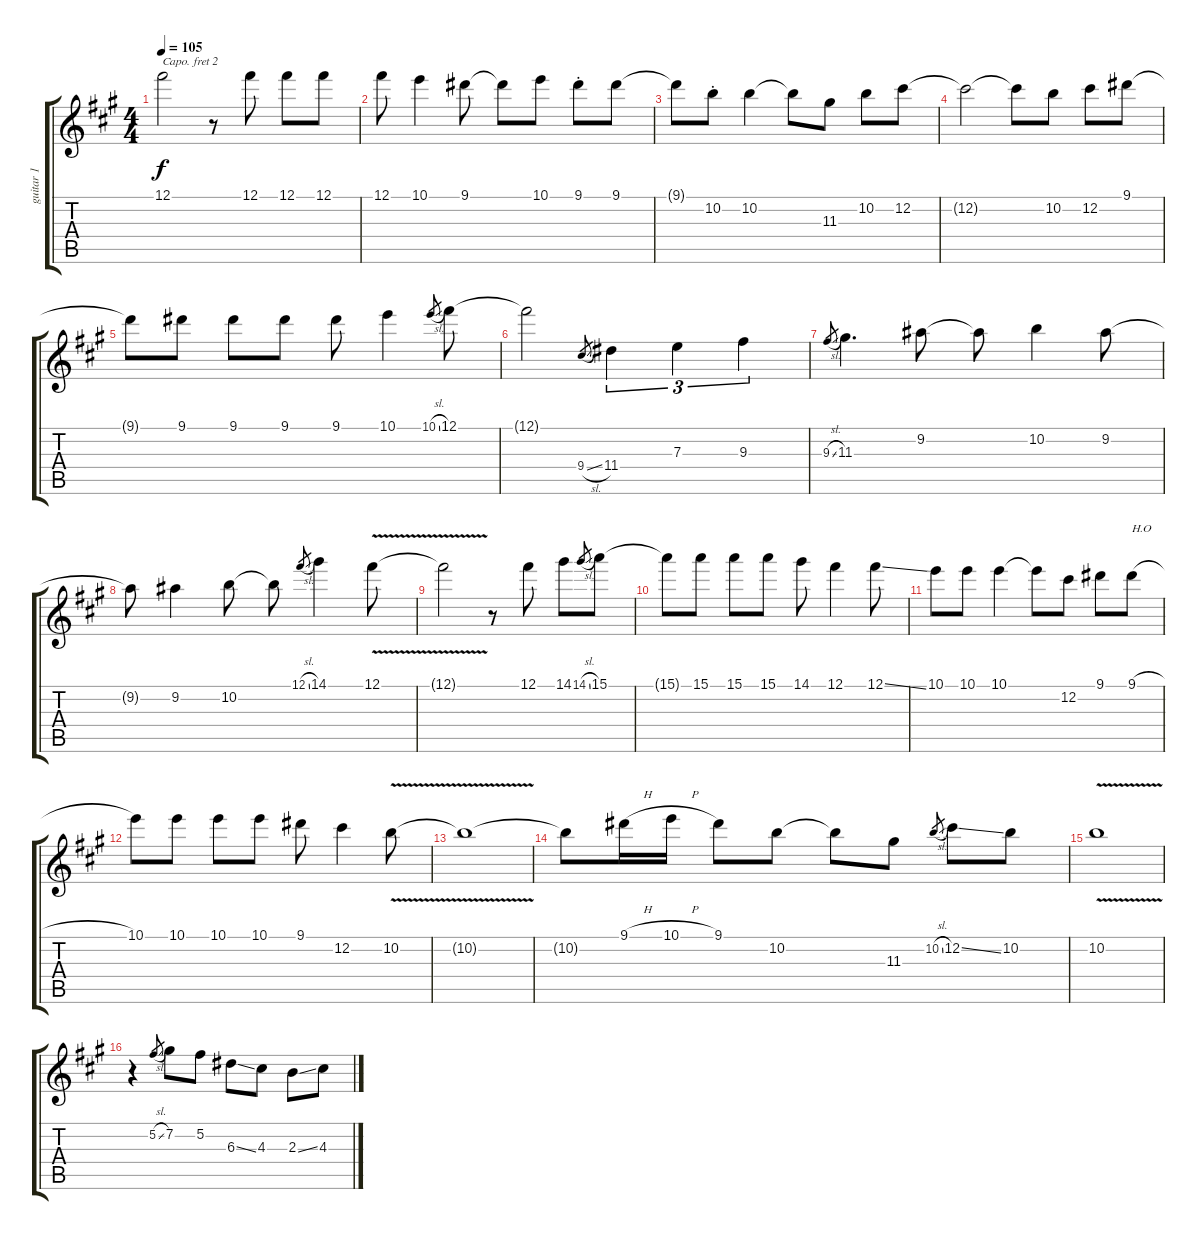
\track ("guitar 1" "guitar 1") {instrument acousticguitarsteel}
\staff {score tabs}
\capo 2
\tuning (E4 B3 G3 D3 A2 E2) {hide}
\ts (4 4)
\tempo 105
\clef g2
\ks a
12.1{t}.2{dy f} r.8 12.1.8 12.1.8 12.1.8 |
12.1.8 10.1.4 9.1.8 9.1{t}.8 10.1.8 9.1{st}.8 9.1.8 |
9.1{t}.8 10.2{st}.8 10.2.4 10.2{t}.8 11.3.8 10.2.8 12.2.8 |
12.2{t}.2 12.2{t}.8 10.2.8 12.2.8 9.1.8 |
9.1{t}.8 9.1.8 9.1.8 9.1.8 9.1.8 10.1.4 10.1{sl}.8{gr} 12.1.8 |
12.1{t}.2 9.4{sl}.8{gr} 11.4.4{tu (3 2)} 7.3.4{tu (3 2)} 9.3.4{tu (3 2)} |
9.3{sl}.8{gr} 11.3.4{d} 9.2.8 9.2{t}.8 10.2.4 9.2.8 |
9.2{t}.8 9.2.4 10.2.8 10.2{t}.8 12.1{sl}.8{gr} 14.1.4 12.1{v}.8 |
12.1{t}.2 r.8 12.1.8 14.1.8 14.1{sl}.8{gr} 15.1.8 |
15.1{t}.8 15.1.8 15.1.8 15.1.8 14.1.8 12.1.4 12.1{ss}.8 |
10.1.8 10.1.8 10.1.4 10.1{t}.8 12.2.8 9.1.8 9.1{h}.8{txt "H.O"} |
10.1.8 10.1.8 10.1.8 10.1.8 9.1.8 12.2.4 10.2{v}.8 |
10.2{t}.1 |
10.2{t}.8 9.1{h}.16 10.1{h}.16 9.1.8 10.2.8 10.2{t}.8 11.3.8 10.2{sl}.8{gr} 12.2{ss}.8 10.2.8 |
10.2{v}.1 |
r.4 5.2{sl}.8{gr} 7.2.8 5.2.8 6.3{ss}.8 4.3.8 2.3{ss}.8 4.3.8
